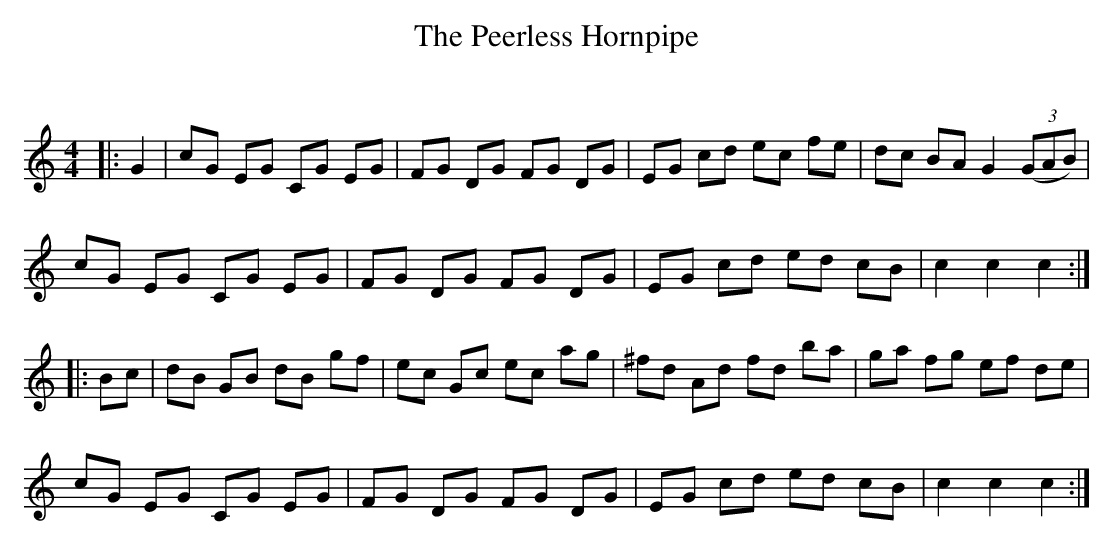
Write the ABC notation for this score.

X:1
T: The Peerless Hornpipe
C:
Q: 232
K:C
M:4/4
L:1/8
|:G2|cG EG CG EG|FG DG FG DG|EG cd ec fe|dc BA G2 ((3GAB) |
cG EG CG EG|FG DG FG DG|EG cd ed cB|c2 c2 c2:|
|:Bc|dB GB dB gf|ec Gc ec ag|^fd Ad fd ba|ga fg ef de|
cG EG CG EG|FG DG FG DG|EG cd ed cB|c2 c2 c2:|
